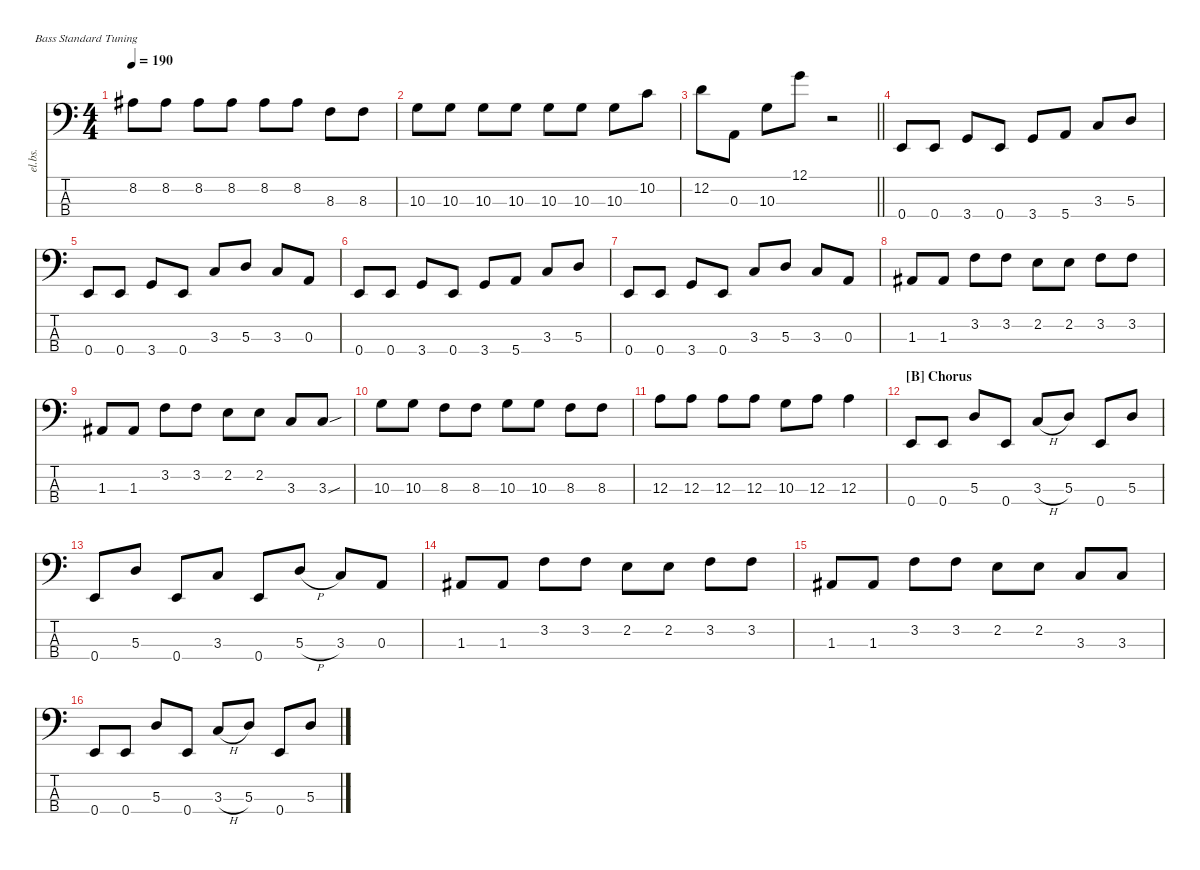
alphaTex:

\defaultSystemsLayout 4
\hideDynamics
\bracketExtendMode nobrackets
\track ("Electric Bass" "el.bs.") {instrument electricbassfinger}
\staff {score tabs}
\tuning (G2 D2 A1 E1)
\ts (4 4)
\tempo 190
\clef f4
\ks c
8.2{acc #}.8{dy mf beam Down} 8.2{acc #}.8{beam Down} 8.2{acc #}.8{beam Down} 8.2{acc #}.8{beam Down} 8.2{acc #}.8{beam Down} 8.2{acc #}.8{beam Down} 8.3.8{beam Down} 8.3.8{beam Down} |
10.3.8{beam Down} 10.3.8{beam Down} 10.3.8{beam Down} 10.3.8{beam Down} 10.3.8{beam Down} 10.3.8{beam Down} 10.3.8{beam Down} 10.2.8{beam Down} |
\barLineRight lightlight
12.2.8{beam Down} 0.3.8{beam Down} 10.3.8{beam Down} 12.1.8{beam Down} r.2{beam Down} |
0.4.8{beam Up} 0.4.8{beam Up} 3.4.8{beam Up} 0.4.8{beam Up} 3.4.8{beam Up} 5.4.8{beam Up} 3.3.8{beam Up} 5.3.8{beam Up} |
0.4.8{beam Up} 0.4.8{beam Up} 3.4.8{beam Up} 0.4.8{beam Up} 3.3.8{beam Up} 5.3.8{beam Up} 3.3.8{beam Up} 0.3.8{beam Up} |
0.4.8{beam Up} 0.4.8{beam Up} 3.4.8{beam Up} 0.4.8{beam Up} 3.4.8{beam Up} 5.4.8{beam Up} 3.3.8{beam Up} 5.3.8{beam Up} |
0.4.8{beam Up} 0.4.8{beam Up} 3.4.8{beam Up} 0.4.8{beam Up} 3.3.8{beam Up} 5.3.8{beam Up} 3.3.8{beam Up} 0.3.8{beam Up} |
1.3{acc #}.8{beam Up} 1.3{acc #}.8{beam Up} 3.2.8{beam Down} 3.2.8{beam Down} 2.2.8{beam Down} 2.2.8{beam Down} 3.2.8{beam Down} 3.2.8{beam Down} |
1.3{acc #}.8{beam Up} 1.3{acc #}.8{beam Up} 3.2.8{beam Down} 3.2.8{beam Down} 2.2.8{beam Down} 2.2.8{beam Down} 3.3.8{beam Up} 3.3{sou}.8{beam Up} |
10.3.8{beam Down} 10.3.8{beam Down} 8.3.8{beam Down} 8.3.8{beam Down} 10.3.8{beam Down} 10.3.8{beam Down} 8.3.8{beam Down} 8.3.8{beam Down} |
12.3.8{beam Down} 12.3.8{beam Down} 12.3.8{beam Down} 12.3.8{beam Down} 10.3.8{beam Down} 12.3.8{beam Down} 12.3.4{beam Down} |
\section ("B" "Chorus")
0.4.8{beam Up} 0.4.8{beam Up} 5.3.8{beam Up} 0.4.8{beam Up} 3.3{h}.8{beam Up} 5.3.8{beam Up} 0.4.8{beam Up} 5.3.8{beam Up} |
0.4.8{beam Up} 5.3.8{beam Up} 0.4.8{beam Up} 3.3.8{beam Up} 0.4.8{beam Up} 5.3{h}.8{beam Up} 3.3.8{beam Up} 0.3.8{beam Up} |
1.3{acc #}.8{beam Up} 1.3{acc #}.8{beam Up} 3.2.8{beam Down} 3.2.8{beam Down} 2.2.8{beam Down} 2.2.8{beam Down} 3.2.8{beam Down} 3.2.8{beam Down} |
1.3{acc #}.8{beam Up} 1.3{acc #}.8{beam Up} 3.2.8{beam Down} 3.2.8{beam Down} 2.2.8{beam Down} 2.2.8{beam Down} 3.3.8{beam Up} 3.3.8{beam Up} |
0.4.8{beam Up} 0.4.8{beam Up} 5.3.8{beam Up} 0.4.8{beam Up} 3.3{h}.8{beam Up} 5.3.8{beam Up} 0.4.8{beam Up} 5.3.8{beam Up}
